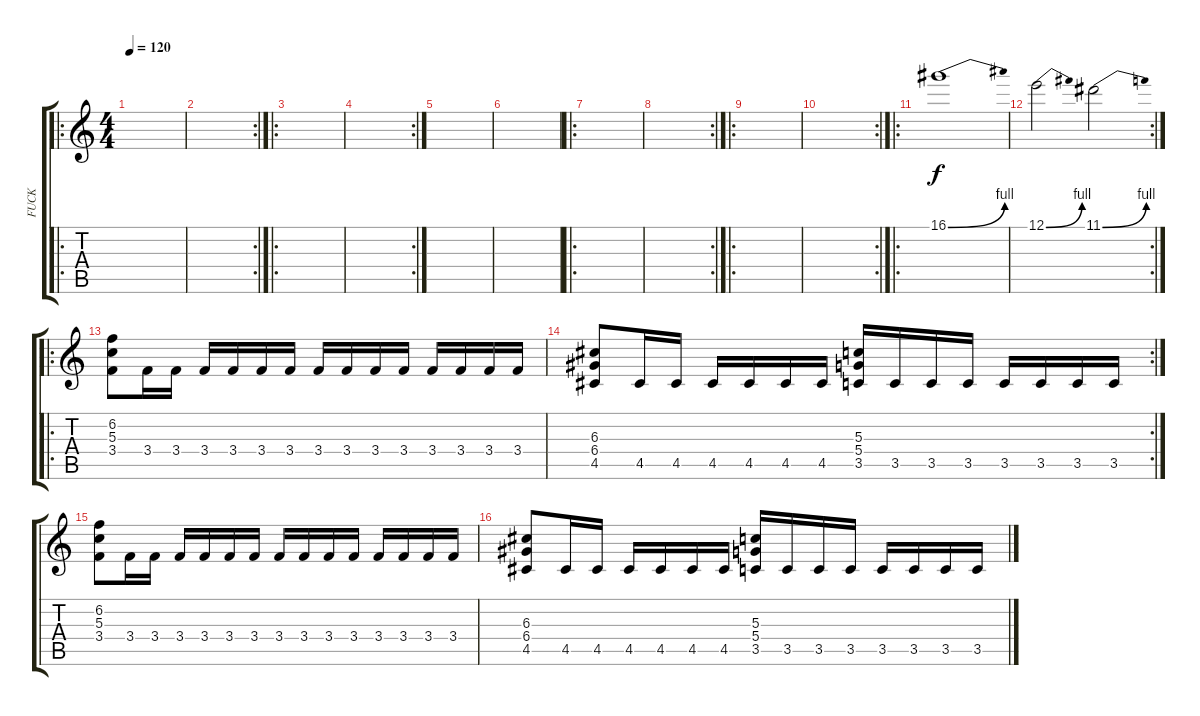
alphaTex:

\track ("FUCK" "FUCK") {instrument overdrivenguitar}
\staff {score tabs}
\tuning (E4 B3 G3 D3 A2 E2) {hide}
\ro
\ts (4 4)
\tempo 120
\clef g2
\ks c
|
\rc 2
|
\ro
|
\rc 2
|
|
|
\ro
|
\rc 2
|
\ro
|
\rc 2
|
\ro
16.1{be (bend 0 0 60 4)}.1 |
\rc 2
12.1{be (bend 0 0 60 4)}.2 11.1{be (bend 0 0 60 4)}.2 |
\ro
(6.2 5.3 3.4).8 3.4.16 3.4.16 3.4.16 3.4.16 3.4.16 3.4.16 3.4.16 3.4.16 3.4.16 3.4.16 3.4.16 3.4.16 3.4.16 3.4.16 |
\rc 2
(6.3 6.4 4.5).8 4.5.16 4.5.16 4.5.16 4.5.16 4.5.16 4.5.16 (5.3 5.4 3.5).16 3.5.16 3.5.16 3.5.16 3.5.16 3.5.16 3.5.16 3.5.16 |
(6.2 5.3 3.4).8 3.4.16 3.4.16 3.4.16 3.4.16 3.4.16 3.4.16 3.4.16 3.4.16 3.4.16 3.4.16 3.4.16 3.4.16 3.4.16 3.4.16 |
(6.3 6.4 4.5).8 4.5.16 4.5.16 4.5.16 4.5.16 4.5.16 4.5.16 (5.3 5.4 3.5).16 3.5.16 3.5.16 3.5.16 3.5.16 3.5.16 3.5.16 3.5.16
